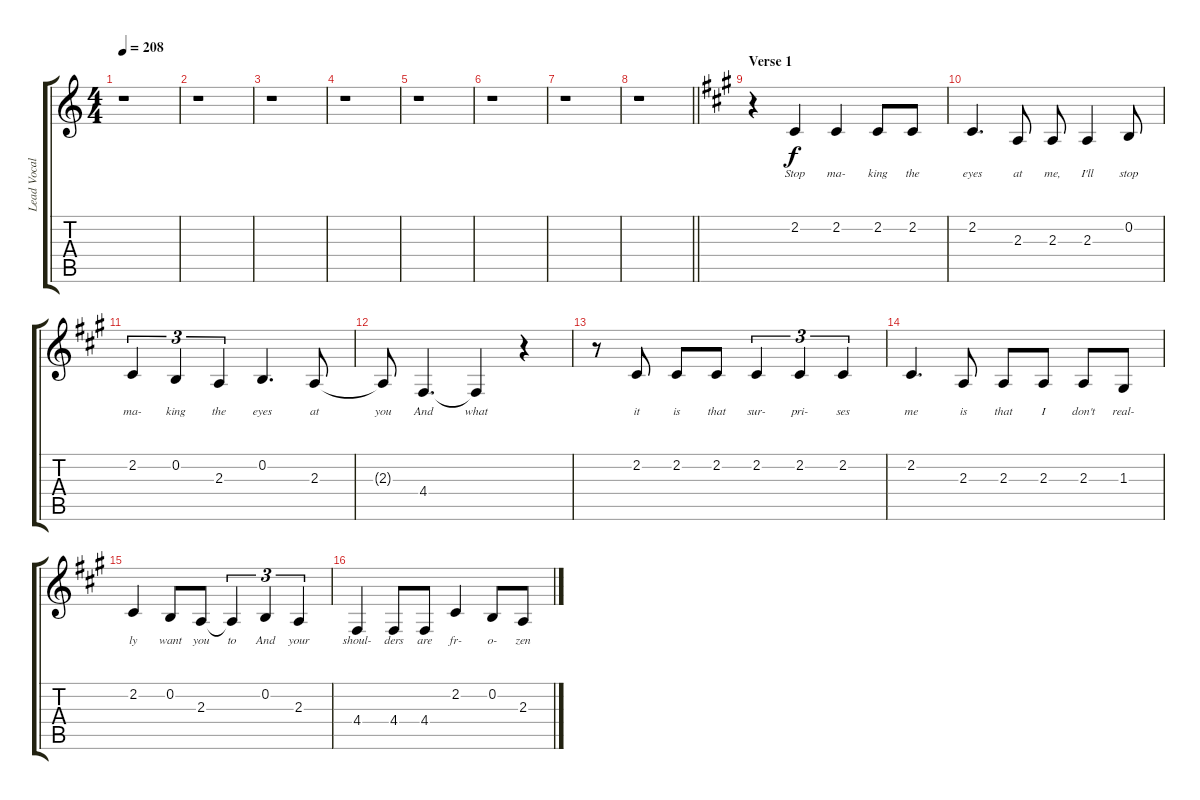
\track ("Lead Vocals" "Lead Vocal") {instrument lead2sawtooth}
\staff {score tabs}
\tuning (E4 B3 G3 D3 A2 E2) {hide}
\ts (4 4)
\tempo 208
\clef g2
\ks c
r.1{dy f} |
r.1 |
r.1 |
r.1 |
r.1 |
r.1 |
r.1 |
\barLineRight lightlight
r.1 |
\section ("" "Verse 1")
\ks a
r.4 2.2.4{lyrics (0 "Stop") lyrics (1 "") lyrics (2 "") lyrics (3 "") lyrics (4 "")} 2.2.4{lyrics (0 "ma-") lyrics (1 "") lyrics (2 "") lyrics (3 "") lyrics (4 "")} 2.2.8{lyrics (0 "king") lyrics (1 "") lyrics (2 "") lyrics (3 "") lyrics (4 "")} 2.2.8{lyrics (0 "the") lyrics (1 "") lyrics (2 "") lyrics (3 "") lyrics (4 "")} |
2.2.4{d lyrics (0 "eyes") lyrics (1 "") lyrics (2 "") lyrics (3 "") lyrics (4 "")} 2.3.8{lyrics (0 "at") lyrics (1 "") lyrics (2 "") lyrics (3 "") lyrics (4 "")} 2.3.8{lyrics (0 "me,") lyrics (1 "") lyrics (2 "") lyrics (3 "") lyrics (4 "")} 2.3.4{lyrics (0 "I'll") lyrics (1 "") lyrics (2 "") lyrics (3 "") lyrics (4 "")} 0.2.8{lyrics (0 "stop") lyrics (1 "") lyrics (2 "") lyrics (3 "") lyrics (4 "")} |
2.2.4{tu (3 2) lyrics (0 "ma-") lyrics (1 "") lyrics (2 "") lyrics (3 "") lyrics (4 "")} 0.2.4{tu (3 2) lyrics (0 "king") lyrics (1 "") lyrics (2 "") lyrics (3 "") lyrics (4 "")} 2.3.4{tu (3 2) lyrics (0 "the") lyrics (1 "") lyrics (2 "") lyrics (3 "") lyrics (4 "")} 0.2.4{d lyrics (0 "eyes") lyrics (1 "") lyrics (2 "") lyrics (3 "") lyrics (4 "")} 2.3.8{lyrics (0 "at") lyrics (1 "") lyrics (2 "") lyrics (3 "") lyrics (4 "")} |
2.3{t}.8{lyrics (0 "you") lyrics (1 "") lyrics (2 "") lyrics (3 "") lyrics (4 "")} 4.4.4{d lyrics (0 "And") lyrics (1 "") lyrics (2 "") lyrics (3 "") lyrics (4 "")} 4.4{t}.4{lyrics (0 "what") lyrics (1 "") lyrics (2 "") lyrics (3 "") lyrics (4 "")} r.4 |
r.8 2.2.8{lyrics (0 "it") lyrics (1 "") lyrics (2 "") lyrics (3 "") lyrics (4 "")} 2.2.8{lyrics (0 "is") lyrics (1 "") lyrics (2 "") lyrics (3 "") lyrics (4 "")} 2.2.8{lyrics (0 "that") lyrics (1 "") lyrics (2 "") lyrics (3 "") lyrics (4 "")} 2.2.4{tu (3 2) lyrics (0 "sur-") lyrics (1 "") lyrics (2 "") lyrics (3 "") lyrics (4 "")} 2.2.4{tu (3 2) lyrics (0 "pri-") lyrics (1 "") lyrics (2 "") lyrics (3 "") lyrics (4 "")} 2.2.4{tu (3 2) lyrics (0 "ses") lyrics (1 "") lyrics (2 "") lyrics (3 "") lyrics (4 "")} |
2.2.4{d lyrics (0 "me") lyrics (1 "") lyrics (2 "") lyrics (3 "") lyrics (4 "")} 2.3.8{lyrics (0 "is") lyrics (1 "") lyrics (2 "") lyrics (3 "") lyrics (4 "")} 2.3.8{lyrics (0 "that") lyrics (1 "") lyrics (2 "") lyrics (3 "") lyrics (4 "")} 2.3.8{lyrics (0 "I") lyrics (1 "") lyrics (2 "") lyrics (3 "") lyrics (4 "")} 2.3.8{lyrics (0 "don't") lyrics (1 "") lyrics (2 "") lyrics (3 "") lyrics (4 "")} 1.3.8{lyrics (0 "real-") lyrics (1 "") lyrics (2 "") lyrics (3 "") lyrics (4 "")} |
2.2.4{lyrics (0 "ly") lyrics (1 "") lyrics (2 "") lyrics (3 "") lyrics (4 "")} 0.2.8{lyrics (0 "want") lyrics (1 "") lyrics (2 "") lyrics (3 "") lyrics (4 "")} 2.3.8{lyrics (0 "you") lyrics (1 "") lyrics (2 "") lyrics (3 "") lyrics (4 "")} 2.3{t}.4{tu (3 2) lyrics (0 "to") lyrics (1 "") lyrics (2 "") lyrics (3 "") lyrics (4 "")} 0.2.4{tu (3 2) lyrics (0 "And") lyrics (1 "") lyrics (2 "") lyrics (3 "") lyrics (4 "")} 2.3.4{tu (3 2) lyrics (0 "your") lyrics (1 "") lyrics (2 "") lyrics (3 "") lyrics (4 "")} |
4.4.4{lyrics (0 "shoul-") lyrics (1 "") lyrics (2 "") lyrics (3 "") lyrics (4 "")} 4.4.8{lyrics (0 "ders") lyrics (1 "") lyrics (2 "") lyrics (3 "") lyrics (4 "")} 4.4.8{lyrics (0 "are") lyrics (1 "") lyrics (2 "") lyrics (3 "") lyrics (4 "")} 2.2.4{lyrics (0 "fr-") lyrics (1 "") lyrics (2 "") lyrics (3 "") lyrics (4 "")} 0.2.8{lyrics (0 "o-") lyrics (1 "") lyrics (2 "") lyrics (3 "") lyrics (4 "")} 2.3.8{lyrics (0 "zen") lyrics (1 "") lyrics (2 "") lyrics (3 "") lyrics (4 "")}
